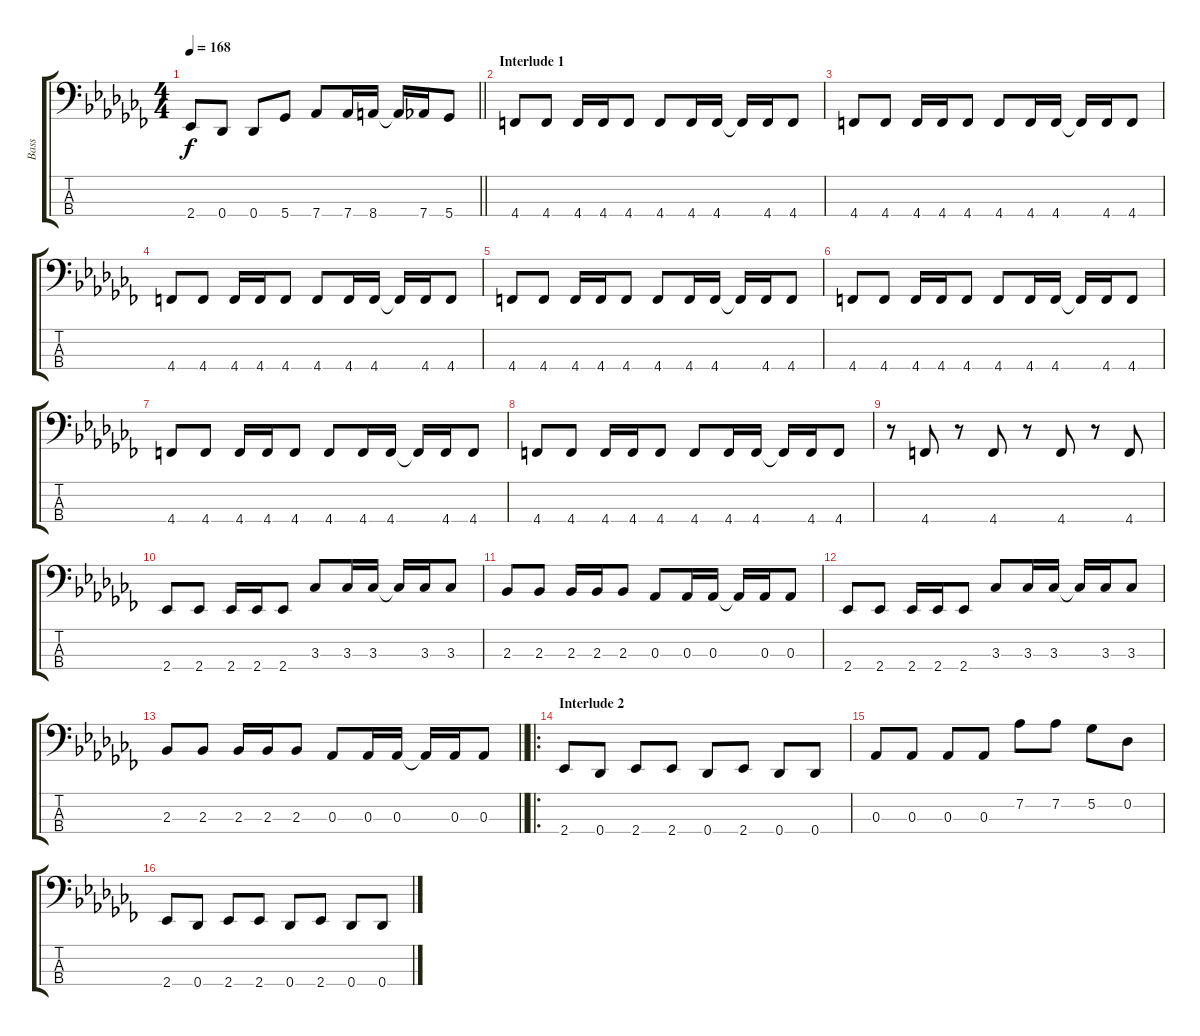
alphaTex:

\track ("Bass" "Bass") {instrument electricbasspick}
\staff {score tabs}
\tuning (Gb2 Db2 Ab1 Db1) {hide}
\ts (4 4)
\tempo 168
\clef f4
\barLineRight lightlight
\ks abminor
2.4.8{dy f} 0.4.8 0.4.8 5.4.8 7.4.8 7.4.16 8.4.16 8.4{t}.16 7.4.16 5.4.8 |
\section ("" "Interlude 1")
4.4.8 4.4.8 4.4.16 4.4.16 4.4.8 4.4.8 4.4.16 4.4.16 4.4{t}.16 4.4.16 4.4.8 |
4.4.8 4.4.8 4.4.16 4.4.16 4.4.8 4.4.8 4.4.16 4.4.16 4.4{t}.16 4.4.16 4.4.8 |
4.4.8 4.4.8 4.4.16 4.4.16 4.4.8 4.4.8 4.4.16 4.4.16 4.4{t}.16 4.4.16 4.4.8 |
4.4.8 4.4.8 4.4.16 4.4.16 4.4.8 4.4.8 4.4.16 4.4.16 4.4{t}.16 4.4.16 4.4.8 |
4.4.8 4.4.8 4.4.16 4.4.16 4.4.8 4.4.8 4.4.16 4.4.16 4.4{t}.16 4.4.16 4.4.8 |
4.4.8 4.4.8 4.4.16 4.4.16 4.4.8 4.4.8 4.4.16 4.4.16 4.4{t}.16 4.4.16 4.4.8 |
4.4.8 4.4.8 4.4.16 4.4.16 4.4.8 4.4.8 4.4.16 4.4.16 4.4{t}.16 4.4.16 4.4.8 |
r.8 4.4.8 r.8 4.4.8 r.8 4.4.8 r.8 4.4.8 |
2.4.8 2.4.8 2.4.16 2.4.16 2.4.8 3.3.8 3.3.16 3.3.16 3.3{t}.16 3.3.16 3.3.8 |
2.3.8 2.3.8 2.3.16 2.3.16 2.3.8 0.3.8 0.3.16 0.3.16 0.3{t}.16 0.3.16 0.3.8 |
2.4.8 2.4.8 2.4.16 2.4.16 2.4.8 3.3.8 3.3.16 3.3.16 3.3{t}.16 3.3.16 3.3.8 |
\barLineRight lightlight
2.3.8 2.3.8 2.3.16 2.3.16 2.3.8 0.3.8 0.3.16 0.3.16 0.3{t}.16 0.3.16 0.3.8 |
\ro
\section ("" "Interlude 2")
2.4.8 0.4.8 2.4.8 2.4.8 0.4.8 2.4.8 0.4.8 0.4.8 |
0.3.8 0.3.8 0.3.8 0.3.8 7.2.8 7.2.8 5.2.8 0.2.8 |
2.4.8 0.4.8 2.4.8 2.4.8 0.4.8 2.4.8 0.4.8 0.4.8
